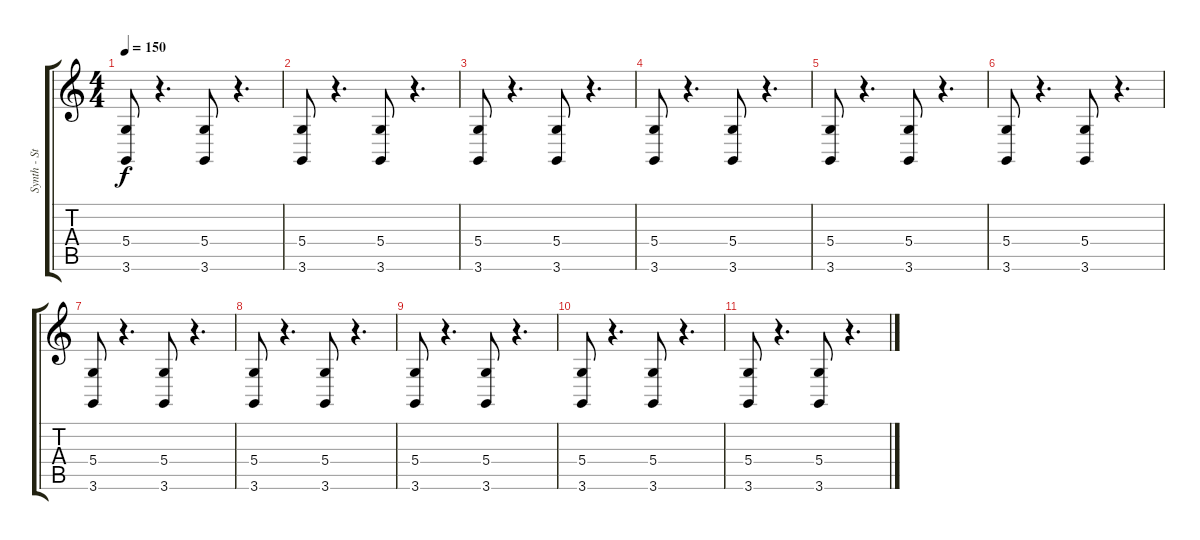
\track ("Synth - Strings 2" "Synth - St") {instrument stringensemble1}
\staff {score tabs}
\tuning (E4 B3 G3 D3 A2 E2) {hide}
\ts (4 4)
\tempo 150
\clef g2
\ks c
(5.4 3.6).8{dy f} r.4{d} (5.4 3.6).8 r.4{d} |
(5.4 3.6).8 r.4{d} (5.4 3.6).8 r.4{d} |
(5.4 3.6).8 r.4{d} (5.4 3.6).8 r.4{d} |
(5.4 3.6).8 r.4{d} (5.4 3.6).8 r.4{d} |
(5.4 3.6).8 r.4{d} (5.4 3.6).8 r.4{d} |
(5.4 3.6).8 r.4{d} (5.4 3.6).8 r.4{d} |
(5.4 3.6).8 r.4{d} (5.4 3.6).8 r.4{d} |
(5.4 3.6).8 r.4{d} (5.4 3.6).8 r.4{d} |
(5.4 3.6).8 r.4{d} (5.4 3.6).8 r.4{d} |
(5.4 3.6).8 r.4{d} (5.4 3.6).8 r.4{d} |
(5.4 3.6).8 r.4{d} (5.4 3.6).8 r.4{d}
